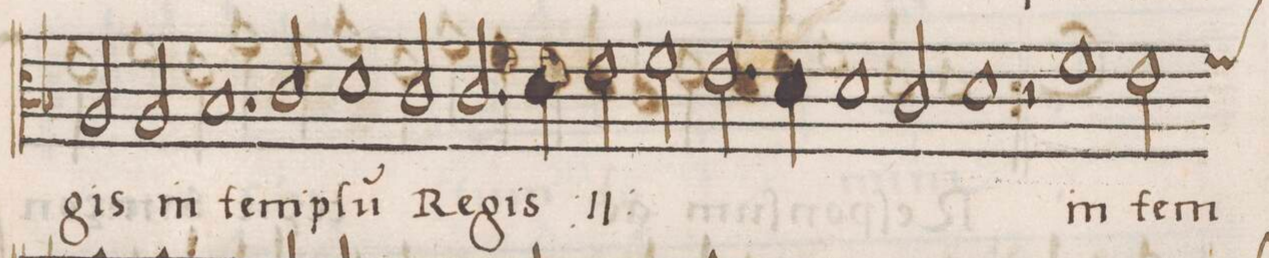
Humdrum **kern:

**kern	**text
*I"CANTVS	*
*clefC3	*
*k[b-]	*
*met(C|)	*
*M2/1	*
2A/	-gis
2A/	in
1.B-	tem-
=120-	=120-
2c/	.
1d	-plu(m)
=121-	=121-
2c/	Re-
2.c/	-gis
4d\	.
*	*ij
2e\	tem-
=122-	=122-
2f\	.
2.e\	.
4d\	-plum
1d\	Re-
=123-	=123-
2c/	.
1d	-gis
*	*Xij
=124-	=124-
2r	.
1f	in
*custos:f	*
2e\	tem-
=125-	=125-
*-	*-
